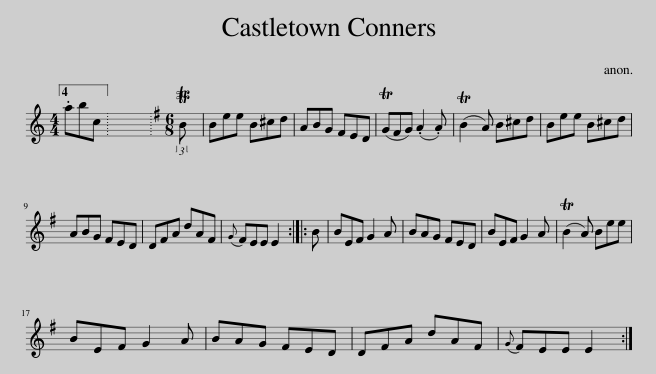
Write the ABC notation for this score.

X:1
L:1/8
M:4/4
I:linebreak $
K:C
V:1 treble
V:1
 .abc || x8 |[K:Emin][M:6/8] (3:2:1TB x/12 | Bee B^cd | ABG FED | %5
 (TGFG) (.A2 .A) | (TB2 A) B^cd | Bee B^cd |$ ABG FED | DFA dAF | %10
{G} FEE E2 :: B | BEF G2 A | BAG FED | BEF G2 A | %15
 (TB2 A) Bee |$ BEF G2 A | BAG FED | DFA dAF |{G} FEE E2 :| %20
